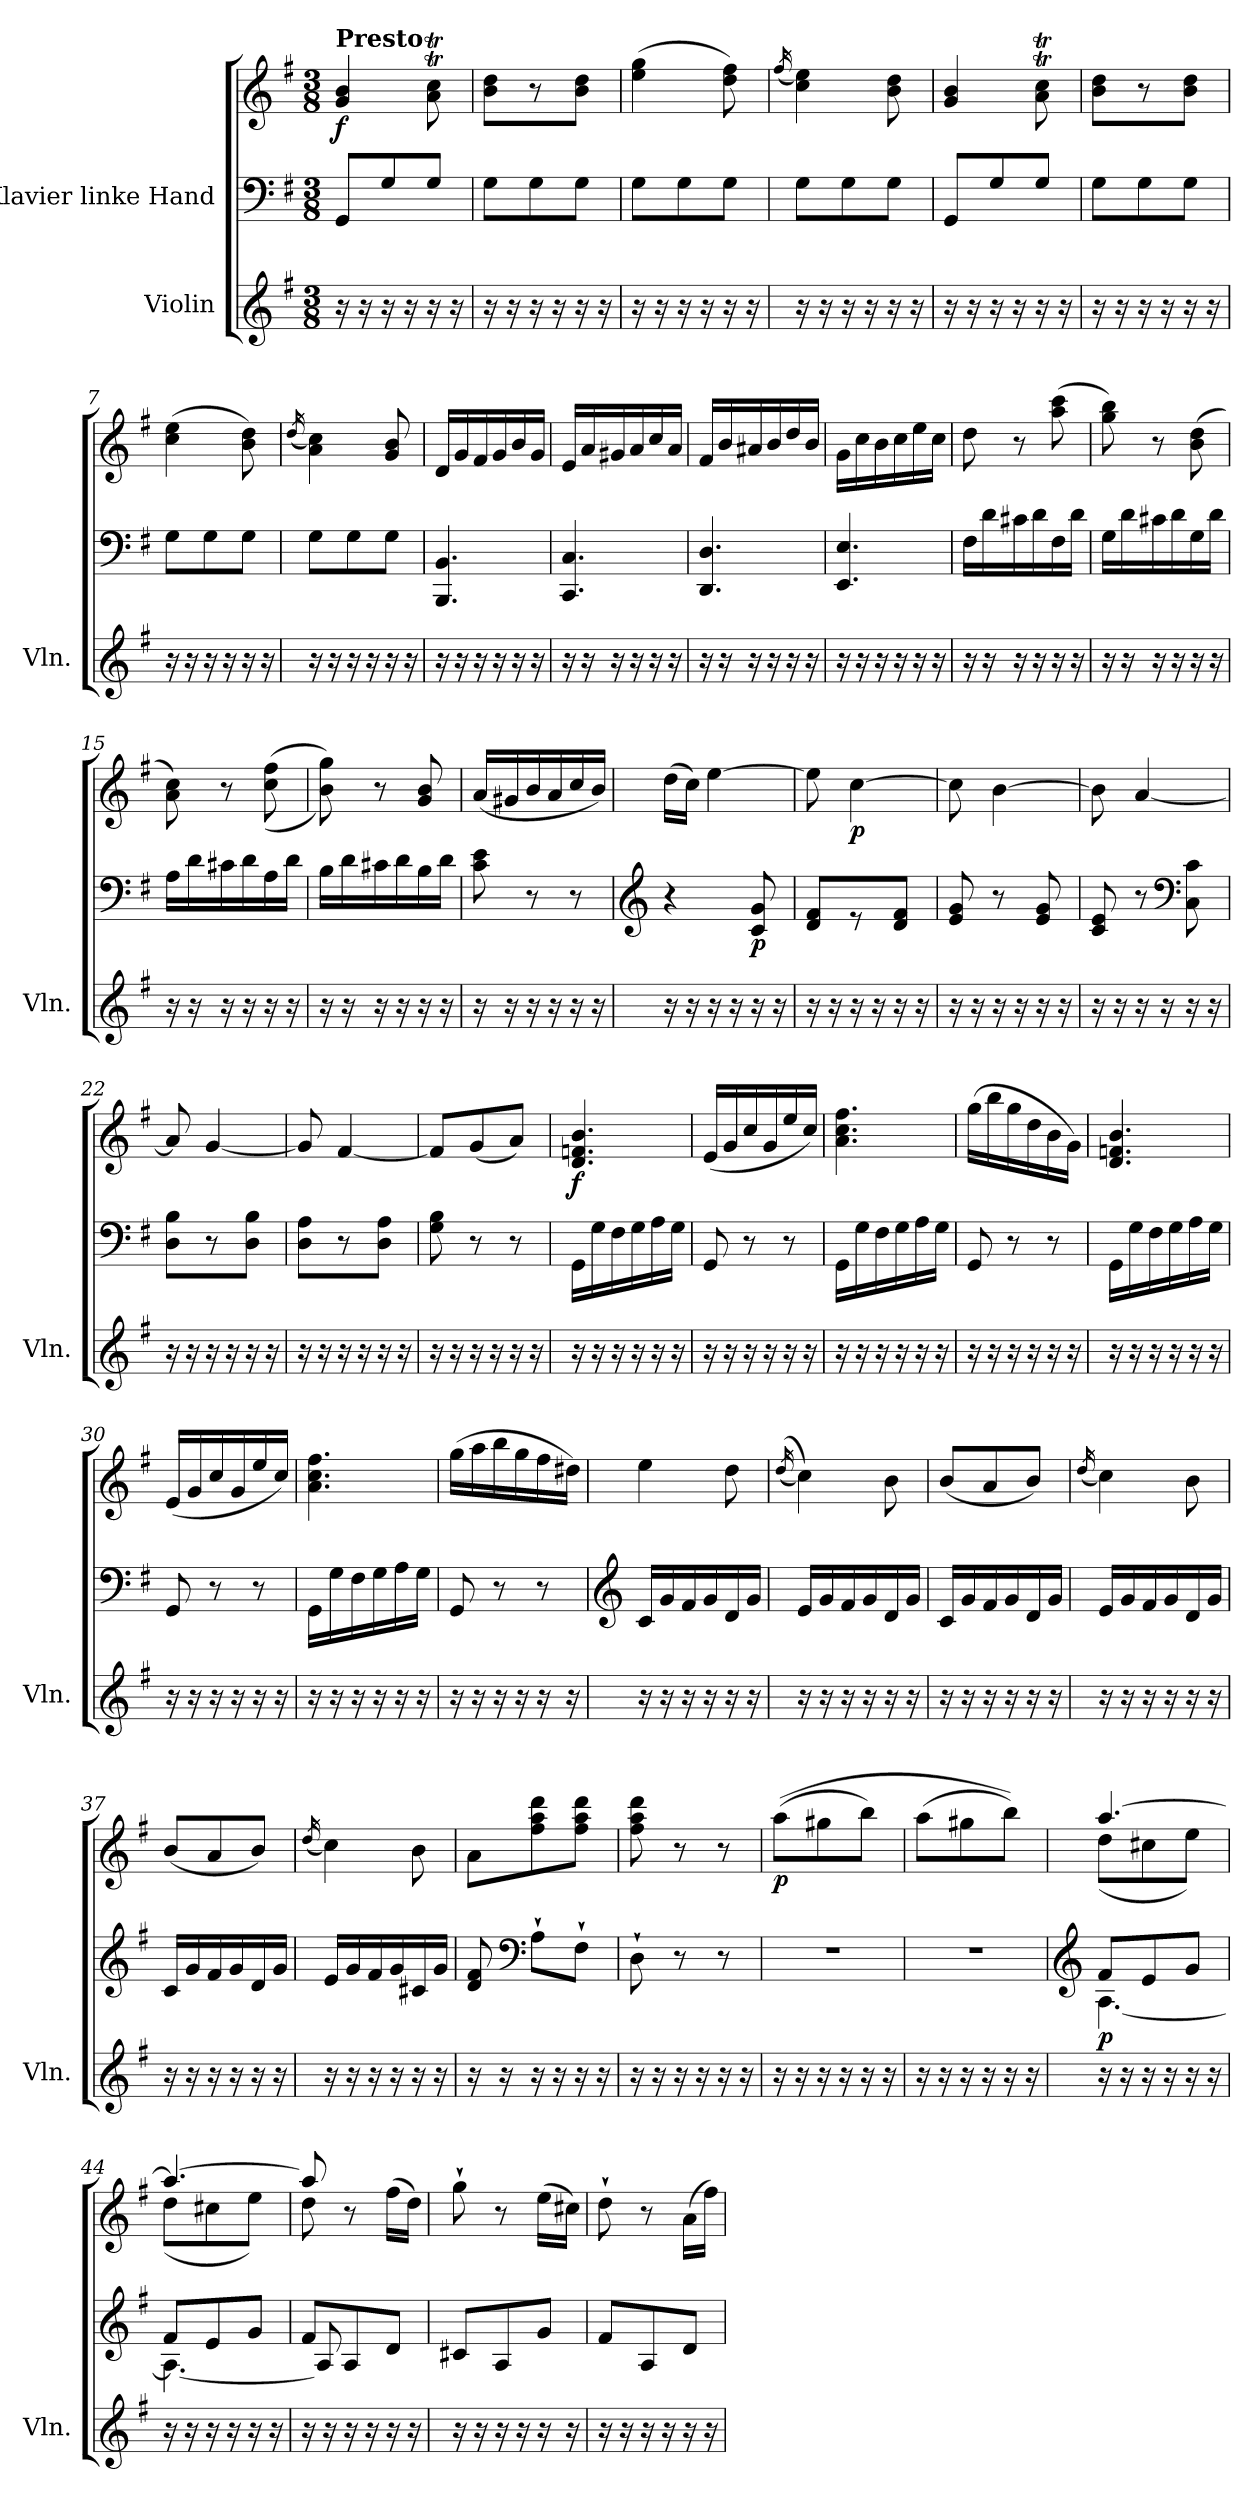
**kern	**kern	**kern	**dynam
*part2	*part1	*part1	*part1
*staff3	*staff2	*staff1	*staff1/2
*I"Violin	*I"Klavier linke Hand	*	*
*I'Vln.	*	*	*
*clefG2	*clefF4	*clefG2	*
*k[f#]	*k[f#]	*k[f#]	*
*M3/8	*M3/8	*M3/8	*
=1	=1	=1	=1
!	!	!LO:TX:a:B:t=Presto	!
!	!	!	!LO:DY:b
16r	8GG/L	4g/ 4b/	f
16r	.	.	.
16r	8G/	.	.
16r	.	.	.
16r	8G/J	8a\T 8cc\T	.
16r	.	.	.
=2	=2	=2	=2
16r	8G\L	8b\ 8dd\L	.
16r	.	.	.
16r	8G\	8r	.
16r	.	.	.
16r	8G\J	8b\ 8dd\J	.
16r	.	.	.
=3	=3	=3	=3
16r	8G\L	(>4ee\ 4gg\	.
16r	.	.	.
16r	8G\	.	.
16r	.	.	.
16r	8G\J	8dd\ 8ff#\)	.
16r	.	.	.
=4	=4	=4	=4
.	.	(<16qff#/	.
16r	8G\L	4cc\ 4ee\)	.
16r	.	.	.
16r	8G\	.	.
16r	.	.	.
16r	8G\J	8b\ 8dd\	.
16r	.	.	.
=5	=5	=5	=5
16r	8GG/L	4g/ 4b/	.
16r	.	.	.
16r	8G/	.	.
16r	.	.	.
16r	8G/J	8a\T 8cc\T	.
16r	.	.	.
=6	=6	=6	=6
16r	8G\L	8b\ 8dd\L	.
16r	.	.	.
16r	8G\	8r	.
16r	.	.	.
16r	8G\J	8b\ 8dd\J	.
16r	.	.	.
=7	=7	=7	=7
16r	8G\L	(>4cc\ 4ee\	.
16r	.	.	.
16r	8G\	.	.
16r	.	.	.
16r	8G\J	8b\ 8dd\)	.
16r	.	.	.
!!LO:LB:g=z
=8	=8	=8	=8
.	.	(<16qdd/	.
16r	8G\L	4a\ 4cc\)	.
16r	.	.	.
16r	8G\	.	.
16r	.	.	.
16r	8G\J	8g/ 8b/	.
16r	.	.	.
=9	=9	=9	=9
16r	4.BBB/ 4.BB/	16d/LL	.
16r	.	16g/	.
16r	.	16f#/	.
16r	.	16g/	.
16r	.	16b/	.
16r	.	16g/JJ	.
=10	=10	=10	=10
16r	4.CC/ 4.C/	16e/LL	.
16r	.	16a/	.
16r	.	16g#X/	.
16r	.	16a/	.
16r	.	16cc/	.
16r	.	16a/JJ	.
=11	=11	=11	=11
16r	4.DD/ 4.D/	16f#/LL	.
16r	.	16b/	.
16r	.	16a#X/	.
16r	.	16b/	.
16r	.	16dd/	.
16r	.	16b/JJ	.
=12	=12	=12	=12
16r	4.EE/ 4.E/	16g\LL	.
16r	.	16cc\	.
16r	.	16b\	.
16r	.	16cc\	.
16r	.	16ee\	.
16r	.	16cc\JJ	.
=13	=13	=13	=13
16r	16F#\LL	8dd\	.
16r	16d\	.	.
16r	16c#X\	8r	.
16r	16d\	.	.
16r	16F#\	(>8aa\ 8ccc\	.
16r	16d\JJ	.	.
!!LO:LB:g=z
=14	=14	=14	=14
16r	16G\LL	8gg\ 8bb\)	.
16r	16d\	.	.
16r	16c#X\	8r	.
16r	16d\	.	.
16r	16G\	(>8b\ 8dd\	.
16r	16d\JJ	.	.
=15	=15	=15	=15
16r	16A\LL	8a\ 8cc\)	.
16r	16d\	.	.
16r	16c#X\	8r	.
16r	16d\	.	.
16r	16A\	(<(>8cc\ 8ff#\	.
16r	16d\JJ	.	.
=16	=16	=16	=16
16r	16B\LL	8b\ 8gg\))	.
16r	16d\	.	.
16r	16c#X\	8r	.
16r	16d\	.	.
16r	16B\	8g/ 8b/	.
16r	16d\JJ	.	.
=17	=17	=17	=17
16r	8c\ 8e\	(<16a/LL	.
16r	.	16g#X/	.
16r	8r	16b/	.
16r	.	16a/	.
16r	8r	16cc/	.
16r	.	16b/JJ)	.
=18	=18	=18	=18
*	*clefG2	*	*
16r	4r	(>16dd\LL	.
16r	.	16cc\JJ)	.
16r	.	[4ee\	.
16r	.	.	.
!	!	!	!LO:DY:b=2
16r	8c/ 8g/	.	p
16r	.	.	.
=19	=19	=19	=19
16r	8d/ 8f#/L	8ee\]	.
16r	.	.	.
!	!	!	!LO:DY:b
16r	8r	[4cc\	p
16r	.	.	.
16r	8d/ 8f#/J	.	.
16r	.	.	.
!!LO:PB:g=z
=20	=20	=20	=20
16r	8e/ 8g/	8cc\]	.
16r	.	.	.
16r	8r	[4b\	.
16r	.	.	.
16r	8e/ 8g/	.	.
16r	.	.	.
=21	=21	=21	=21
16r	8c/ 8e/	8b\]	.
16r	.	.	.
16r	8r	[4a/	.
16r	.	.	.
*	*clefF4	*	*
16r	8C\ 8c\	.	.
16r	.	.	.
=22	=22	=22	=22
16r	8D\ 8B\L	8a/]	.
16r	.	.	.
16r	8r	[4g/	.
16r	.	.	.
16r	8D\ 8B\J	.	.
16r	.	.	.
=23	=23	=23	=23
16r	8D\ 8A\L	8g/]	.
16r	.	.	.
16r	8r	[4f#/	.
16r	.	.	.
16r	8D\ 8A\J	.	.
16r	.	.	.
=24	=24	=24	=24
16r	8G\ 8B\	8f#/L]	.
16r	.	.	.
16r	8r	(<8g/	.
16r	.	.	.
16r	8r	8a/J)	.
16r	.	.	.
=25	=25	=25	=25
!	!	!	!LO:DY:b
16r	16GG\LL	4.d/ 4.fn/ 4.b/	f
16r	16G\	.	.
16r	16F#\	.	.
16r	16G\	.	.
16r	16A\	.	.
16r	16G\JJ	.	.
=26	=26	=26	=26
16r	8GG/	(<16e/LL	.
16r	.	16g/	.
16r	8r	16cc/	.
16r	.	16g/	.
16r	8r	16ee/	.
16r	.	16cc/JJ)	.
!!LO:LB:g=z
=27	=27	=27	=27
16r	16GG\LL	4.a\ 4.cc\ 4.ff#\	.
16r	16G\	.	.
16r	16F#\	.	.
16r	16G\	.	.
16r	16A\	.	.
16r	16G\JJ	.	.
=28	=28	=28	=28
16r	8GG/	(>16gg\LL	.
16r	.	16bb\	.
16r	8r	16gg\	.
16r	.	16dd\	.
16r	8r	16b\	.
16r	.	16g\JJ)	.
=29	=29	=29	=29
16r	16GG\LL	4.d/ 4.fn/ 4.b/	.
16r	16G\	.	.
16r	16F#\	.	.
16r	16G\	.	.
16r	16A\	.	.
16r	16G\JJ	.	.
=30	=30	=30	=30
16r	8GG/	(<16e/LL	.
16r	.	16g/	.
16r	8r	16cc/	.
16r	.	16g/	.
16r	8r	16ee/	.
16r	.	16cc/JJ)	.
=31	=31	=31	=31
16r	16GG\LL	4.a\ 4.cc\ 4.ff#\	.
16r	16G\	.	.
16r	16F#\	.	.
16r	16G\	.	.
16r	16A\	.	.
16r	16G\JJ	.	.
!!LO:LB:g=z
=32	=32	=32	=32
16r	8GG/	(>16gg\LL	.
16r	.	16aa\	.
16r	8r	16bb\	.
16r	.	16gg\	.
16r	8r	16ff#\	.
16r	.	16dd#X\JJ)	.
=33	=33	=33	=33
*	*clefG2	*	*
16r	16c/LL	4ee\	.
16r	16g/	.	.
16r	16f#/	.	.
16r	16g/	.	.
16r	16d/	8dd\	.
16r	16g/JJ	.	.
=34	=34	=34	=34
.	.	(<(<16qdd/	.
16r	16e/LL	4cc\))	.
16r	16g/	.	.
16r	16f#/	.	.
16r	16g/	.	.
16r	16d/	8b\	.
16r	16g/JJ	.	.
=35	=35	=35	=35
16r	16c/LL	(<8b/L	.
16r	16g/	.	.
16r	16f#/	8a/	.
16r	16g/	.	.
16r	16d/	8b/J)	.
16r	16g/JJ	.	.
=36	=36	=36	=36
.	.	(<16qdd/	.
16r	16e/LL	4cc\)	.
16r	16g/	.	.
16r	16f#/	.	.
16r	16g/	.	.
16r	16d/	8b\	.
16r	16g/JJ	.	.
!!LO:LB:g=z
=37	=37	=37	=37
16r	16c/LL	(<8b/L	.
16r	16g/	.	.
16r	16f#/	8a/	.
16r	16g/	.	.
16r	16d/	8b/J)	.
16r	16g/JJ	.	.
=38	=38	=38	=38
.	.	(<16qdd/	.
16r	16e/LL	4cc\)	.
16r	16g/	.	.
16r	16f#/	.	.
16r	16g/	.	.
16r	16c#X/	8b\	.
16r	16g/JJ	.	.
=39	=39	=39	=39
16r	8d/ 8f#/	8a\L	.
16r	.	.	.
*	*clefF4	*	*
16r	8A`\L	8ff#\ 8aa\ 8ddd\	.
16r	.	.	.
16r	8F#`\J	8ff#\ 8aa\ 8ddd\J	.
16r	.	.	.
=40	=40	=40	=40
16r	8D`\	8ff#\ 8aa\ 8ddd\	.
16r	.	.	.
16r	8r	8r	.
16r	.	.	.
16r	8r	8r	.
16r	.	.	.
=41	=41	=41	=41
!	!	!	!LO:DY:b
16r	4.r	(>(>8aa\L	p
16r	.	.	.
16r	.	8gg#X\	.
16r	.	.	.
16r	.	8bb\J)	.
16r	.	.	.
=42	=42	=42	=42
16r	4.r	(>8aa\L	.
16r	.	.	.
16r	.	8gg#X\	.
16r	.	.	.
16r	.	8bb\J))	.
16r	.	.	.
!!LO:PB:g=z
=43	=43	=43	=43
*	*clefG2	*	*
*	*^	*^	*
!	!	!	!	!	!LO:DY:b=2
16r	8f#/L	[4.A\	[4.aa/	(<8dd\L	p
16r	.	.	.	.	.
16r	8e/	.	.	8cc#X\	.
16r	.	.	.	.	.
16r	8g/J	.	.	8ee\J)	.
16r	.	.	.	.	.
=44	=44	=44	=44	=44	=44
16r	8f#/L	4.A\_	4.aa/_	(<8dd\L	.
16r	.	.	.	.	.
16r	8e/	.	.	8cc#X\	.
16r	.	.	.	.	.
16r	8g/J	.	.	8ee\J)	.
16r	.	.	.	.	.
=45	=45	=45	=45	=45	=45
16r	8f#/L	8A/]	8aa/]	8dd\	.
16r	.	.	.	.	.
16r	8A/	4ryy	8r	4ryy	.
16r	.	.	.	.	.
16r	8d/J	.	(>16ff#\LL	.	.
16r	.	.	16dd\JJ)	.	.
*	*	*	*v	*v	*
=46	=46	=46	=46	=46
16r	4.ryy	8c#X/L	8gg`\	.
16r	.	.	.	.
16r	.	8A/	8r	.
16r	.	.	.	.
16r	.	8g/J	(>16ee\LL	.
16r	.	.	16cc#X\JJ)	.
=47	=47	=47	=47	=47
16r	4.ryy	8f#/L	8dd`\	.
16r	.	.	.	.
16r	.	8A/	8r	.
16r	.	.	.	.
16r	.	8d/J	(>16a\LL	.
16r	.	.	16ff#\JJ)	.
*	*v	*v	*	*
=	=	=	=
*-	*-	*-	*-
